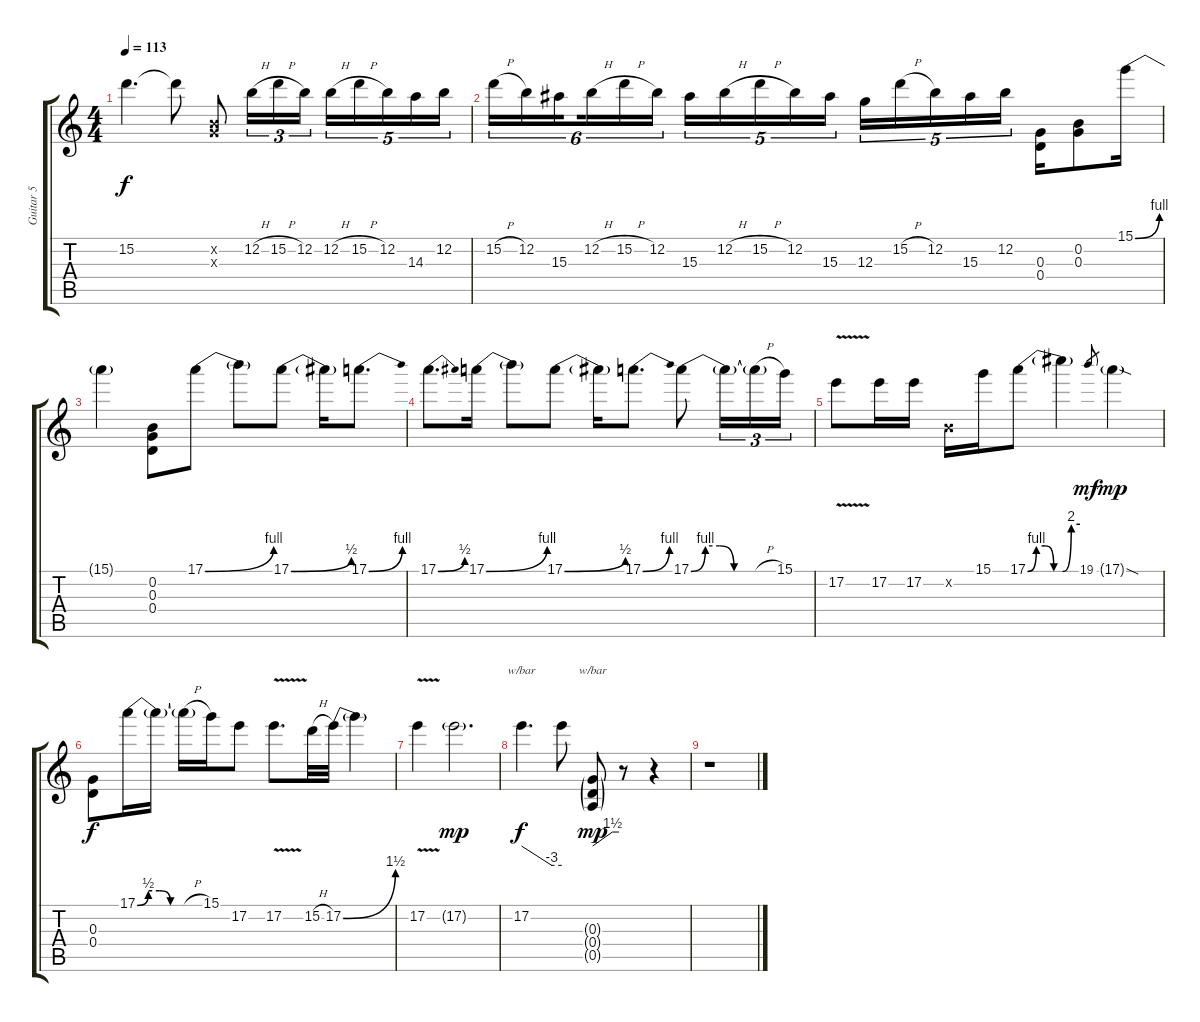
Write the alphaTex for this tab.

\track ("Guitar 5" "Guitar 5") {instrument overdrivenguitar}
\staff {score tabs}
\tuning (E4 B3 G3 D3 A2 E2) {hide}
\ts (4 4)
\tempo 113
\clef g2
\ks c
15.2{t}.4{d dy f} 15.2{t}.8 (0.2{x} 0.3{x}).8 12.2{h}.16{tu (3 2)} 15.2{h}.16{tu (3 2)} 12.2.16{tu (3 2)} 12.2{h}.16{tu (5 4)} 15.2{h}.16{tu (5 4)} 12.2.16{tu (5 4)} 14.3.16{tu (5 4)} 12.2.16{tu (5 4)} |
15.2{h}.16{tu (6 4)} 12.2.16{tu (6 4)} 15.3.16{tu (6 4) beam splitsecondary} 12.2{h}.16{tu (6 4)} 15.2{h}.16{tu (6 4)} 12.2.16{tu (6 4)} 15.3.16{tu (5 4)} 12.2{h}.16{tu (5 4)} 15.2{h}.16{tu (5 4)} 12.2.16{tu (5 4)} 15.3.16{tu (5 4)} 12.3.16{tu (5 4)} 15.2{h}.16{tu (5 4)} 12.2.16{tu (5 4)} 15.3.16{tu (5 4)} 12.2.16{tu (5 4)} (0.3 0.4).16 (0.2 0.3).8 15.1{be (bend 0 0 60 4)}.16 |
15.1{t}.4 (0.2 0.3 0.4).8 17.1{be (bend 0 0 60 4)}.8 17.1{t}.8 17.1{be (bend 0 0 60 2)}.8 17.1{t}.16 17.1{be (bend 0 0 60 4)}.8{d} |
17.1{be (bend 0 0 60 2)}.8{d} 17.1{be (bend 0 0 60 4)}.16 17.1{t}.8 17.1{be (bend 0 0 60 2)}.8 17.1{t}.16 17.1{be (bend 0 0 60 4)}.8{d} 17.1{be (custom 0 0 10 4 20 4 30 0 60 0)}.8 17.1{t}.16{tu (3 2)} 17.1{h t}.16{tu (3 2)} 15.1.16{tu (3 2)} |
17.2{v}.8 17.2.16 17.2.16 0.2{x}.16 15.1.16 17.1{be (custom 0 0 10 4 20 4 30 0 40 0 50 8 60 8)}.8 17.1{t}.4 19.1.8{gr dy mf} 17.1{sod g}.4{dy mp} |
(0.3 0.4).8{dy f} 17.1{be (custom 0 0 10 2 20 2 30 0 60 0)}.16 17.1{t}.16 17.1{h t}.16 15.1.16 17.2.8 17.2{v}.8{d} 15.2{h}.32 17.2{be (bend 0 0 60 6)}.32 17.2{t}.4 |
17.2{v}.4 17.2{g}.2{d dy mp} |
17.2.4{d tbe (custom default 0 0 45 -12 60 -12) dy f} 17.2{t}.8 (0.3{g} 0.4{g} 0.5{g}).8{tbe (custom default 0 0 45 6 60 6) dy mp} r.8 r.4 |
r.1
